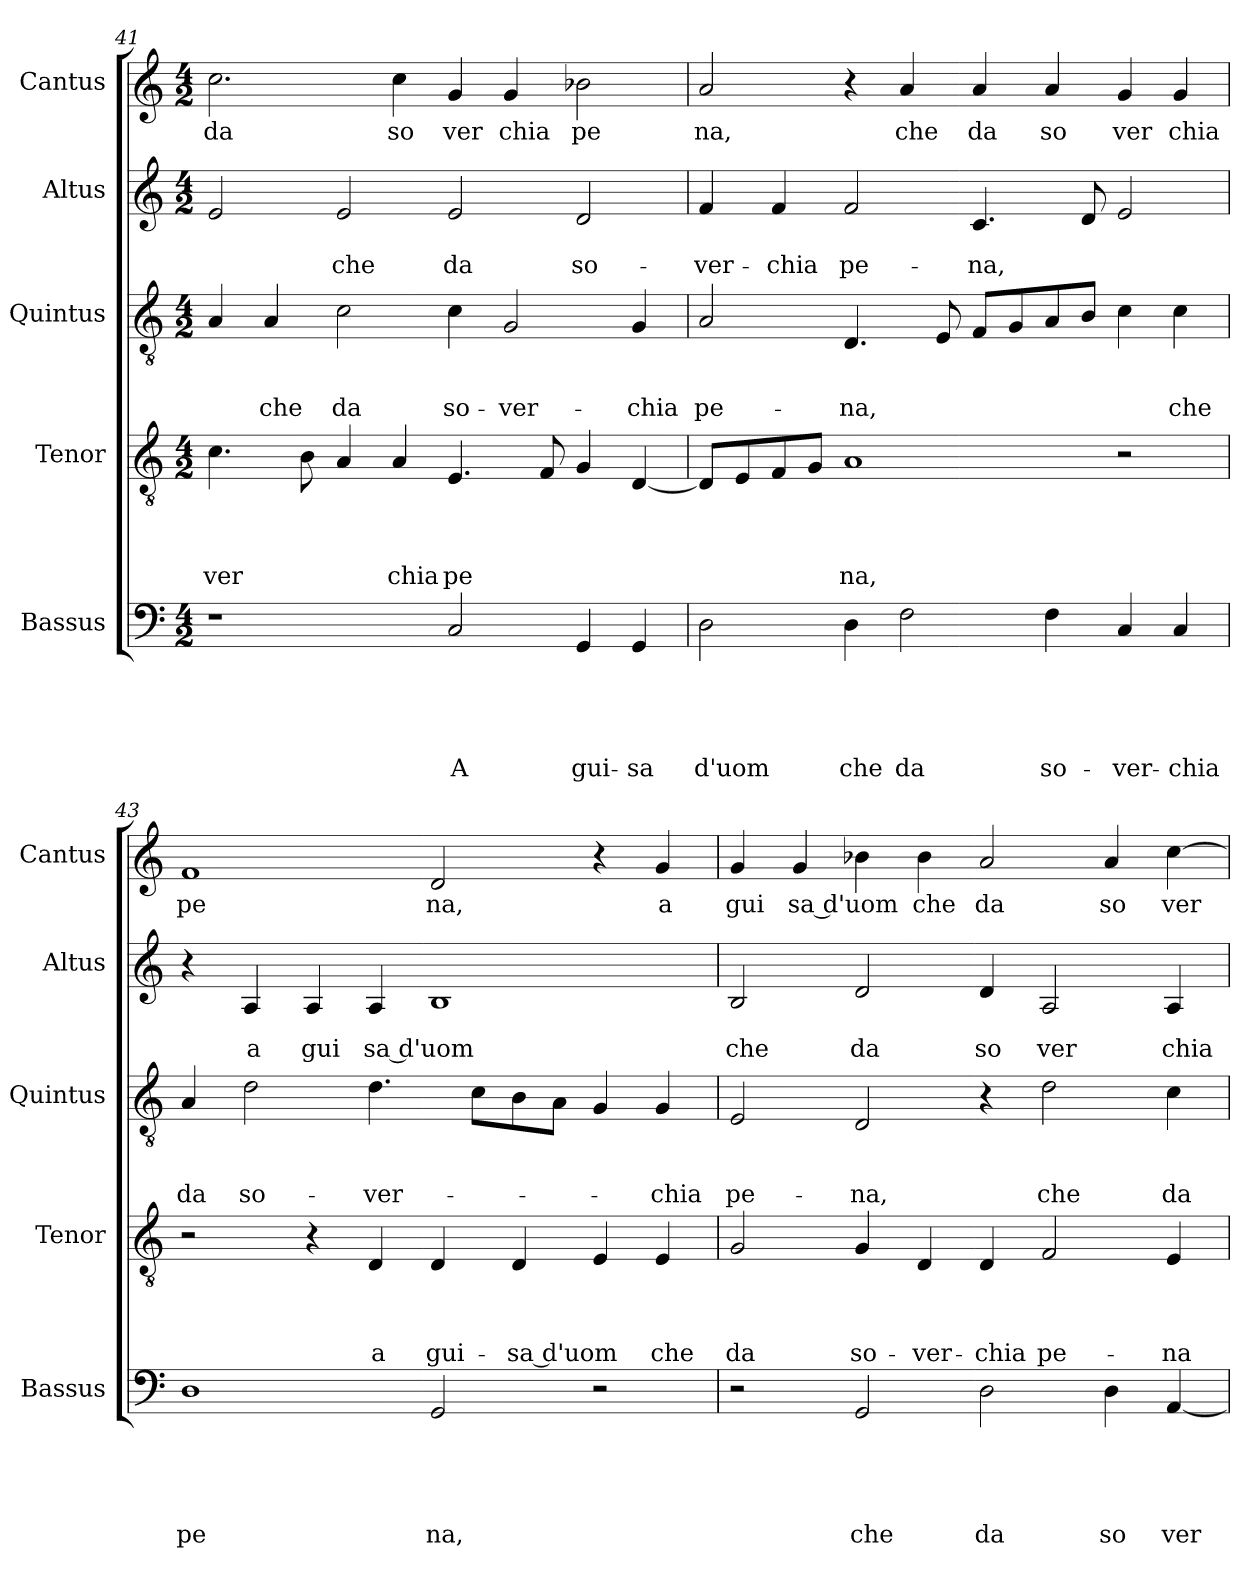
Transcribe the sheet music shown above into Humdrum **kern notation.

**kern	**text	**text	**text	**text	**text	**kern	**text	**text	**text	**text	**kern	**text	**text	**text	**kern	**text	**text	**kern	**text
*part5	*part5	*part5	*part5	*part5	*part5	*part4	*part4	*part4	*part4	*part4	*part3	*part3	*part3	*part3	*part2	*part2	*part2	*part1	*part1
*staff5	*staff5	*staff5	*staff5	*staff5	*staff5	*staff4	*staff4	*staff4	*staff4	*staff4	*staff3	*staff3	*staff3	*staff3	*staff2	*staff2	*staff2	*staff1	*staff1
*I"Bassus	*	*	*	*	*	*I"Tenor	*	*	*	*	*I"Quintus	*	*	*	*I"Altus	*	*	*I"Cantus	*
*I'Bassus	*	*	*	*	*	*I'Tenor	*	*	*	*	*I'Quintus	*	*	*	*I'Altus	*	*	*I'Cantus	*
*clefF4	*	*	*	*	*	*clefGv2	*	*	*	*	*clefGv2	*	*	*	*clefG2	*	*	*clefG2	*
*k[]	*	*	*	*	*	*k[]	*	*	*	*	*k[]	*	*	*	*k[]	*	*	*k[]	*
*C:	*	*	*	*	*	*C:	*	*	*	*	*C:	*	*	*	*C:	*	*	*C:	*
*M4/2	*	*	*	*	*	*M4/2	*	*	*	*	*M4/2	*	*	*	*M4/2	*	*	*M4/2	*
=41	=41	=41	=41	=41	=41	=41	=41	=41	=41	=41	=41	=41	=41	=41	=41	=41	=41	=41	=41
!	!	!	!	!	!	!	!	!	!	!LO:LY:b	!	!	!	!	!	!	!	!	!LO:LY:b
1r	.	.	.	.	.	4.c\	.	.	.	ver	4A/	.	.	.	2e/	.	.	2.cc\	da
!	!	!	!	!	!	!	!	!	!	!	!	!	!	!LO:LY:b	!	!	!	!	!
.	.	.	.	.	.	.	.	.	.	.	4A/	.	.	che	.	.	.	.	.
.	.	.	.	.	.	8B\	.	.	.	.	.	.	.	.	.	.	.	.	.
!	!	!	!	!	!	!	!	!	!	!	!	!	!	!LO:LY:b	!	!	!LO:LY:b	!	!
.	.	.	.	.	.	4A/	.	.	.	.	2c\	.	.	da	2e/	.	che	.	.
!	!	!	!	!	!	!	!	!	!	!LO:LY:b	!	!	!	!	!	!	!	!	!LO:LY:b
.	.	.	.	.	.	4A/	.	.	.	chia	.	.	.	.	.	.	.	4cc\	so
!	!	!	!	!	!LO:LY:b	!	!	!	!	!LO:LY:b	!	!	!	!LO:LY:b	!	!	!LO:LY:b	!	!LO:LY:b
2C/	.	.	.	.	-A	4.E/	.	.	.	pe	4c\	.	.	so-	2e/	.	da	4g/	ver
!	!	!	!	!	!	!	!	!	!	!	!	!	!	!LO:LY:b	!	!	!	!	!LO:LY:b
.	.	.	.	.	.	.	.	.	.	.	2G/	.	.	-ver-	.	.	.	4g/	chia
.	.	.	.	.	.	8F/	.	.	.	.	.	.	.	.	.	.	.	.	.
!	!	!	!	!	!LO:LY:b	!	!	!	!	!	!	!	!	!	!	!	!LO:LY:b	!	!LO:LY:b
4GG/	.	.	.	.	gui-	4G/	.	.	.	.	.	.	.	.	2d/	.	so-	2b-X\	pe
!	!	!	!	!	!LO:LY:b	!	!	!	!	!	!	!	!	!LO:LY:b	!	!	!	!	!
4GG/	.	.	.	.	-sa	[<4D/	.	.	.	.	4G/	.	.	-chia	.	.	.	.	.
=42	=42	=42	=42	=42	=42	=42	=42	=42	=42	=42	=42	=42	=42	=42	=42	=42	=42	=42	=42
!	!	!	!	!	!LO:LY:b	!	!	!	!	!	!	!	!	!LO:LY:b	!	!	!LO:LY:b	!	!LO:LY:b
2D\	.	.	.	.	d'uom	8D/L]	.	.	.	.	2A/	.	.	pe-	4f/	.	-ver-	2a/	na,
.	.	.	.	.	.	8E/	.	.	.	.	.	.	.	.	.	.	.	.	.
!	!	!	!	!	!	!	!	!	!	!	!	!	!	!	!	!	!LO:LY:b	!	!
.	.	.	.	.	.	8F/	.	.	.	.	.	.	.	.	4f/	.	-chia	.	.
.	.	.	.	.	.	8G/J	.	.	.	.	.	.	.	.	.	.	.	.	.
!	!	!	!	!	!LO:LY:b	!	!	!	!	!LO:LY:b	!	!	!	!LO:LY:b	!	!	!LO:LY:b	!	!
4D\	.	.	.	.	che	1A	.	.	.	na,	4.D/	.	.	-na,	2f/	.	pe-	4r	.
!	!	!	!	!	!LO:LY:b	!	!	!	!	!	!	!	!	!	!	!	!	!	!LO:LY:b
2F\	.	.	.	.	da	.	.	.	.	.	.	.	.	.	.	.	.	4a/	che
.	.	.	.	.	.	.	.	.	.	.	8E/	.	.	.	.	.	.	.	.
!	!	!	!	!	!	!	!	!	!	!	!	!	!	!	!	!	!LO:LY:b	!	!LO:LY:b
.	.	.	.	.	.	.	.	.	.	.	8F/L	.	.	.	4.c/	.	-na,	4a/	da
.	.	.	.	.	.	.	.	.	.	.	8G/	.	.	.	.	.	.	.	.
!	!	!	!	!	!LO:LY:b	!	!	!	!	!	!	!	!	!	!	!	!	!	!LO:LY:b
4F\	.	.	.	.	so-	.	.	.	.	.	8A/	.	.	.	.	.	.	4a/	so
.	.	.	.	.	.	.	.	.	.	.	8B/J	.	.	.	8d/	.	.	.	.
!	!	!	!	!	!LO:LY:b	!	!	!	!	!	!	!	!	!	!	!	!	!	!LO:LY:b
4C/	.	.	.	.	-ver-	2r	.	.	.	.	4c\	.	.	.	2e/	.	.	4g/	ver
!	!	!	!	!	!LO:LY:b	!	!	!	!	!	!	!	!	!LO:LY:b	!	!	!	!	!LO:LY:b
4C/	.	.	.	.	-chia	.	.	.	.	.	4c\	.	.	che	.	.	.	4g/	chia
!!LO:LB:g=z
=43	=43	=43	=43	=43	=43	=43	=43	=43	=43	=43	=43	=43	=43	=43	=43	=43	=43	=43	=43
!	!	!	!	!	!LO:LY:b	!	!	!	!	!	!	!	!	!LO:LY:b	!	!	!	!	!LO:LY:b
1D	.	.	.	.	pe	2r	.	.	.	.	4A/	.	.	da	4r	.	.	1f	pe
!	!	!	!	!	!	!	!	!	!	!	!	!	!	!LO:LY:b	!	!	!LO:LY:b	!	!
.	.	.	.	.	.	.	.	.	.	.	2d\	.	.	so-	4A/	.	a	.	.
!	!	!	!	!	!	!	!	!	!	!	!	!	!	!	!	!	!LO:LY:b	!	!
.	.	.	.	.	.	4r	.	.	.	.	.	.	.	.	4A/	.	gui	.	.
!	!	!	!	!	!	!	!	!	!	!LO:LY:b	!	!	!	!LO:LY:b	!	!	!LO:LY:b	!	!
.	.	.	.	.	.	4D/	.	.	.	a	4.d\	.	.	-ver-	4A/	.	sa d'uom	.	.
!	!	!	!	!	!LO:LY:b	!	!	!	!	!LO:LY:b	!	!	!	!	!	!	!	!	!LO:LY:b
2GG/	.	.	.	.	na,	4D/	.	.	.	gui-	.	.	.	.	1B	.	.	2d/	na,
.	.	.	.	.	.	.	.	.	.	.	8c\L	.	.	.	.	.	.	.	.
!	!	!	!	!	!	!	!	!	!	!LO:LY:b	!	!	!	!	!	!	!	!	!
.	.	.	.	.	.	4D/	.	.	.	-sa d'uom	8B\	.	.	.	.	.	.	.	.
.	.	.	.	.	.	.	.	.	.	.	8A\J	.	.	.	.	.	.	.	.
2r	.	.	.	.	.	4E/	.	.	.	.	4G/	.	.	.	.	.	.	4r	.
!	!	!	!	!	!	!	!	!	!	!LO:LY:b	!	!	!	!LO:LY:b	!	!	!	!	!LO:LY:b
.	.	.	.	.	.	4E/	.	.	.	che	4G/	.	.	-chia	.	.	.	4g/	a
=44	=44	=44	=44	=44	=44	=44	=44	=44	=44	=44	=44	=44	=44	=44	=44	=44	=44	=44	=44
!	!	!	!	!	!	!	!	!	!	!LO:LY:b	!	!	!	!LO:LY:b	!	!	!LO:LY:b	!	!LO:LY:b
2r	.	.	.	.	.	2G/	.	.	.	da	2E/	.	.	pe-	2B/	.	che	4g</	gui
!	!	!	!	!	!	!	!	!	!	!	!	!	!	!	!	!	!	!	!LO:LY:b
.	.	.	.	.	.	.	.	.	.	.	.	.	.	.	.	.	.	4g/	sa d'uom
!	!	!	!	!	!LO:LY:b	!	!	!	!	!LO:LY:b	!	!	!	!LO:LY:b	!	!	!LO:LY:b	!	!
2GG/	.	.	.	.	che	4G/	.	.	.	so-	2D/	.	.	-na,	2d/	.	da	4b-X\	.
!	!	!	!	!	!	!	!	!	!	!LO:LY:b	!	!	!	!	!	!	!	!	!LO:LY:b
.	.	.	.	.	.	4D/	.	.	.	-ver-	.	.	.	.	.	.	.	4b-\	che
!	!	!	!	!	!LO:LY:b	!	!	!	!	!LO:LY:b	!	!	!	!	!	!	!LO:LY:b	!	!LO:LY:b
2D\	.	.	.	.	da	4D/	.	.	.	-chia	4r	.	.	.	4d/	.	so	2a/	da
!	!	!	!	!	!	!	!	!	!	!LO:LY:b	!	!	!	!LO:LY:b	!	!	!LO:LY:b	!	!
.	.	.	.	.	.	2F/	.	.	.	pe-	2d\	.	.	che	2A/	.	ver	.	.
!	!	!	!	!	!LO:LY:b	!	!	!	!	!	!	!	!	!	!	!	!	!	!LO:LY:b
4D\	.	.	.	.	so	.	.	.	.	.	.	.	.	.	.	.	.	4a/	so
!	!	!	!	!	!LO:LY:b	!	!	!	!	!LO:LY:b	!	!	!	!LO:LY:b	!	!	!LO:LY:b	!	!LO:LY:b
[<4AA/	.	.	.	.	ver	4E/	.	.	.	-na	4c\	.	.	da	4A/	.	chia	[>4cc\	ver
=	=	=	=	=	=	=	=	=	=	=	=	=	=	=	=	=	=	=	=
*-	*-	*-	*-	*-	*-	*-	*-	*-	*-	*-	*-	*-	*-	*-	*-	*-	*-	*-	*-
